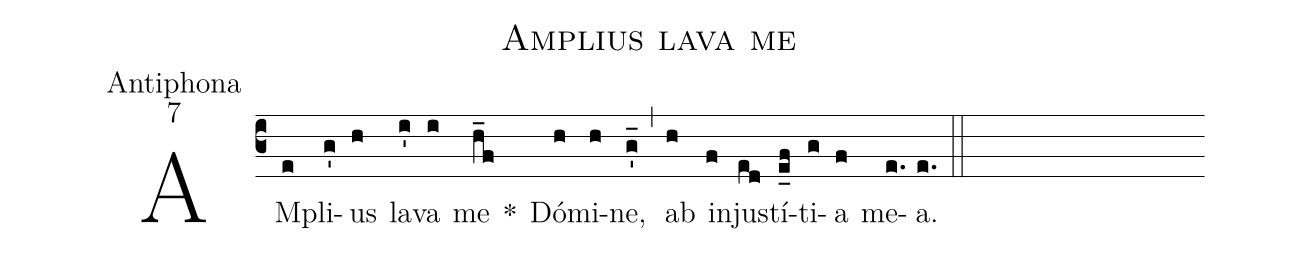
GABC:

name:Amplius lava me;
office-part:Antiphona;
mode:7;
%%
(c3) AM(e)pli(g')us(h) la(i')va(i) me(h_f) *() Dó(h)mi(h)ne,(g'_) (,) ab(h) in(f)ju(ed)stí(e_f)ti(g)a(f) me(e.)a.(e.) (::)
